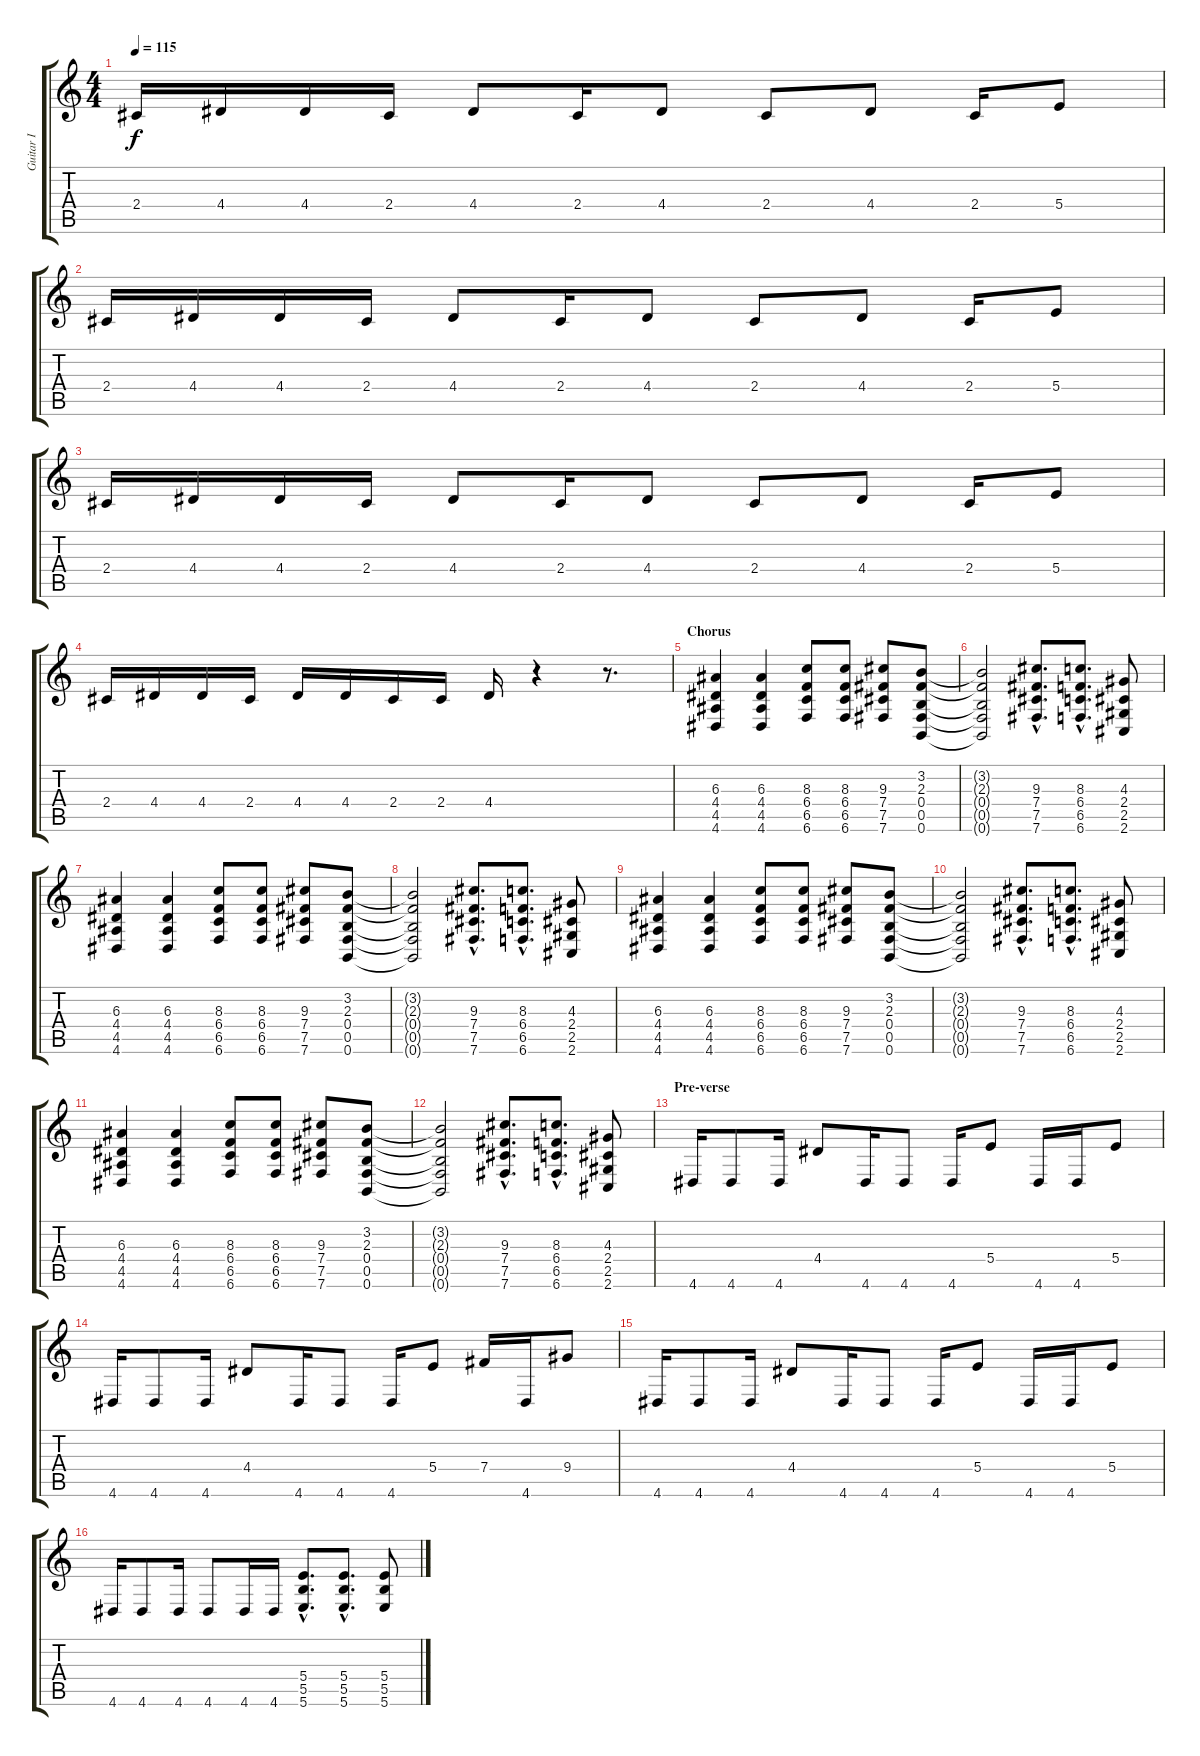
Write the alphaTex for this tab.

\track ("Guitar I" "Guitar I") {instrument distortionguitar}
\staff {score tabs}
\tuning (Db4 Ab3 E3 B2 Gb2 B1) {hide}
\ts (4 4)
\tempo 115
\clef g2
\ks c
2.4.16{dy f volume 10 instrument electricguitarmuted} 4.4.16 4.4.16 2.4.16 4.4.8 2.4.16 4.4.8 2.4.8 4.4.8 2.4.16 5.4.8 |
2.4.16{volume 10 instrument electricguitarmuted} 4.4.16 4.4.16 2.4.16 4.4.8 2.4.16 4.4.8 2.4.8 4.4.8 2.4.16 5.4.8 |
2.4.16{volume 10 instrument electricguitarmuted} 4.4.16 4.4.16 2.4.16 4.4.8 2.4.16 4.4.8 2.4.8 4.4.8 2.4.16 5.4.8 |
2.4.16{volume 10 instrument electricguitarmuted} 4.4.16 4.4.16 2.4.16 4.4.16 4.4.16 2.4.16 2.4.16 4.4.16 r.4 r.8{d} |
\section ("" "Chorus")
(6.3 4.4 4.5 4.6).4{instrument distortionguitar} (6.3 4.4 4.5 4.6).4 (8.3 6.4 6.5 6.6).8 (8.3 6.4 6.5 6.6).8 (9.3 7.4 7.5 7.6).8 (3.2 2.3 0.4 0.5 0.6).8 |
(3.2{t} 2.3{t} 0.4{t} 0.5{t} 0.6{t}).2 (9.3{hac} 7.4{hac} 7.5{hac} 7.6{hac}).8{d} (8.3{hac} 6.4{hac} 6.5{hac} 6.6{hac}).8{d} (4.3 2.4 2.5 2.6).8 |
(6.3 4.4 4.5 4.6).4{instrument distortionguitar} (6.3 4.4 4.5 4.6).4 (8.3 6.4 6.5 6.6).8 (8.3 6.4 6.5 6.6).8 (9.3 7.4 7.5 7.6).8 (3.2 2.3 0.4 0.5 0.6).8 |
(3.2{t} 2.3{t} 0.4{t} 0.5{t} 0.6{t}).2 (9.3{hac} 7.4{hac} 7.5{hac} 7.6{hac}).8{d} (8.3{hac} 6.4{hac} 6.5{hac} 6.6{hac}).8{d} (4.3 2.4 2.5 2.6).8 |
(6.3 4.4 4.5 4.6).4{instrument distortionguitar} (6.3 4.4 4.5 4.6).4 (8.3 6.4 6.5 6.6).8 (8.3 6.4 6.5 6.6).8 (9.3 7.4 7.5 7.6).8 (3.2 2.3 0.4 0.5 0.6).8 |
(3.2{t} 2.3{t} 0.4{t} 0.5{t} 0.6{t}).2 (9.3{hac} 7.4{hac} 7.5{hac} 7.6{hac}).8{d} (8.3{hac} 6.4{hac} 6.5{hac} 6.6{hac}).8{d} (4.3 2.4 2.5 2.6).8 |
(6.3 4.4 4.5 4.6).4{instrument distortionguitar} (6.3 4.4 4.5 4.6).4 (8.3 6.4 6.5 6.6).8 (8.3 6.4 6.5 6.6).8 (9.3 7.4 7.5 7.6).8 (3.2 2.3 0.4 0.5 0.6).8 |
(3.2{t} 2.3{t} 0.4{t} 0.5{t} 0.6{t}).2 (9.3{hac} 7.4{hac} 7.5{hac} 7.6{hac}).8{d} (8.3{hac} 6.4{hac} 6.5{hac} 6.6{hac}).8{d} (4.3 2.4 2.5 2.6).8 |
\section ("" "Pre-verse")
4.6.16{volume 16 instrument distortionguitar} 4.6.8 4.6.16 4.4.8 4.6.16{volume 16 instrument distortionguitar} 4.6.8 4.6.16 5.4.8 4.6.16 4.6.16 5.4.8 |
4.6.16{volume 16 instrument distortionguitar} 4.6.8 4.6.16 4.4.8 4.6.16{volume 16 instrument distortionguitar} 4.6.8 4.6.16 5.4.8 7.4.16 4.6.16 9.4.8 |
4.6.16{volume 16 instrument distortionguitar} 4.6.8 4.6.16 4.4.8 4.6.16{volume 16 instrument distortionguitar} 4.6.8 4.6.16 5.4.8 4.6.16 4.6.16 5.4.8 |
4.6.16{volume 16 instrument distortionguitar} 4.6.8 4.6.16 4.6.8 4.6.16{volume 16 instrument distortionguitar} 4.6.16 (5.4{hac} 5.5{hac} 5.6{hac}).8{d} (5.4{hac} 5.5{hac} 5.6{hac}).8{d} (5.4 5.5 5.6).8
